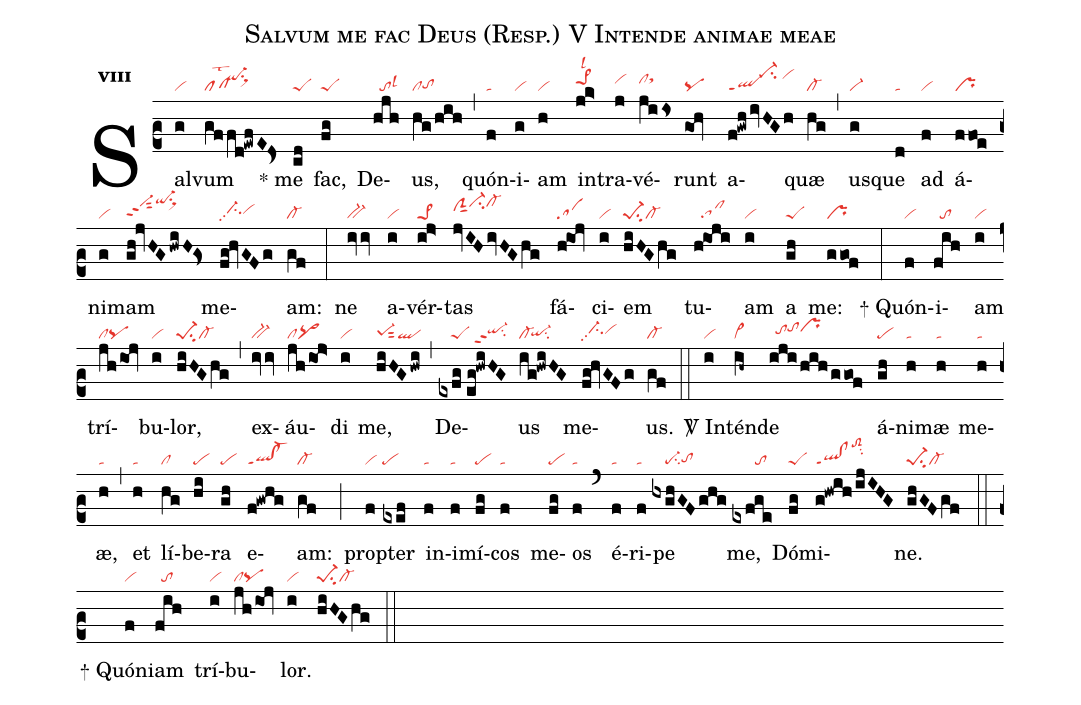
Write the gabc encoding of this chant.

name:Salvum me fac Deus (Resp.) V Intende animae meae;
office-part:re;
mode:8;
nabc-lines:1;
%%
initial-style: 1;
name: Salvum me fac Deus;
mode: 8;
office-part: Responsorium;
annotation: Resp.;
annotation: viii;
nabc-lines:1;
%%
(c2) Sal(g|vi)vum(gffd!ewfE!Ds>|pflst2`qi-hjsu1sux1) <sp>*</sp> me(cd|peS) fac,(fg|peS) De(hjh|//tolsl3)us,(hg/hih|cltohg) (,) quón(f|ta)i(g|vi)am(h|vi) in(jk>|pe>1hilsl2)tra(j|vihi)vé(jiis|clhisthj)runt(goh|pq) a(f!gwh/ivHGh|ql-ppt1`ci-hl/vihk)quæ(hg|cl-) (,) us(g|vi-)que(d|ta) ad(f|vi) á(ffoe|pr)ni(g|vi)mam(gh!jvHG/hwiH!Gs>|vi-hkppt2sut2qi-hlsu1sux1) me(fg!hvGFg|//ci-hhpp2vihh)am:(gf|cl-) (:) ne(iviv|bv-) a(i|vi)vér(ij>|pe>1)tas(jvIHivHGhg|clShisut1ci-hkcl-hk) fá(h!ioj|sa)ci(i|vi)em(hiHGhg|pe-1su2cl-) tu(h!ioji|//sa!cl)am(i|vi) a(gh|peS) me:(ggof|pr) (:)
<sp>+</sp> Quón(f|vi)i(fih|//to)am(i|vi) trí(jhioj|clpq)bu(i|vi)lor,(hiHGhg|pe-1su2cl-) (,) ex(iviv|bv-)áu(jhio!j>|clpq>)di(i|vi) me,(hiHG/hwi|pe-1hgsut2ql) (,) De(exfg//eg!hwiHG|////peS/qi-hhppt2su2)us(ig!hwiHG|cl-`qi-hgsu2) me(fg!hvGFg|//ci-hhpp2vihh)us.(gf|cl-) (::)

<sp>V/</sp> In(i|vi)tén(ih~|vi>)de(iji/hih/ggof|//tohhtohiprhi) á(gh|pe)ni(h|ta)mæ(h|ta) me(h|ta)æ,(h|ta) (,) et(h|ta) lí(hg|cl)be(hi|pe)ra(gh|pe) e(f!gwhg|ql!cl-ppt1)am:(gf|cl-) (;) prop(f|vi)ter(exef|pe) in(f|ta)i(f|ta)mí(fg|pe)cos(f|ta) me(fg|pe)os(f|ta) (`) é(f|ta)ri(f|ta)pe(hxghGFghg|////pe-su2tohg) me,(exfge|///////to) Dó(fg|peS)mi(g!hwih/ijIHG|ql!clppt1toS2hmsu2)ne.(ghGFgf|pe-1su2cl-) (::)
<sp>+</sp> Quón(f|vi)iam(fih|//to) trí(i|vi)bu(jhioj|clpq)lor.(i|vi) (hiHGhg|pe-1su2cl-) (::)
